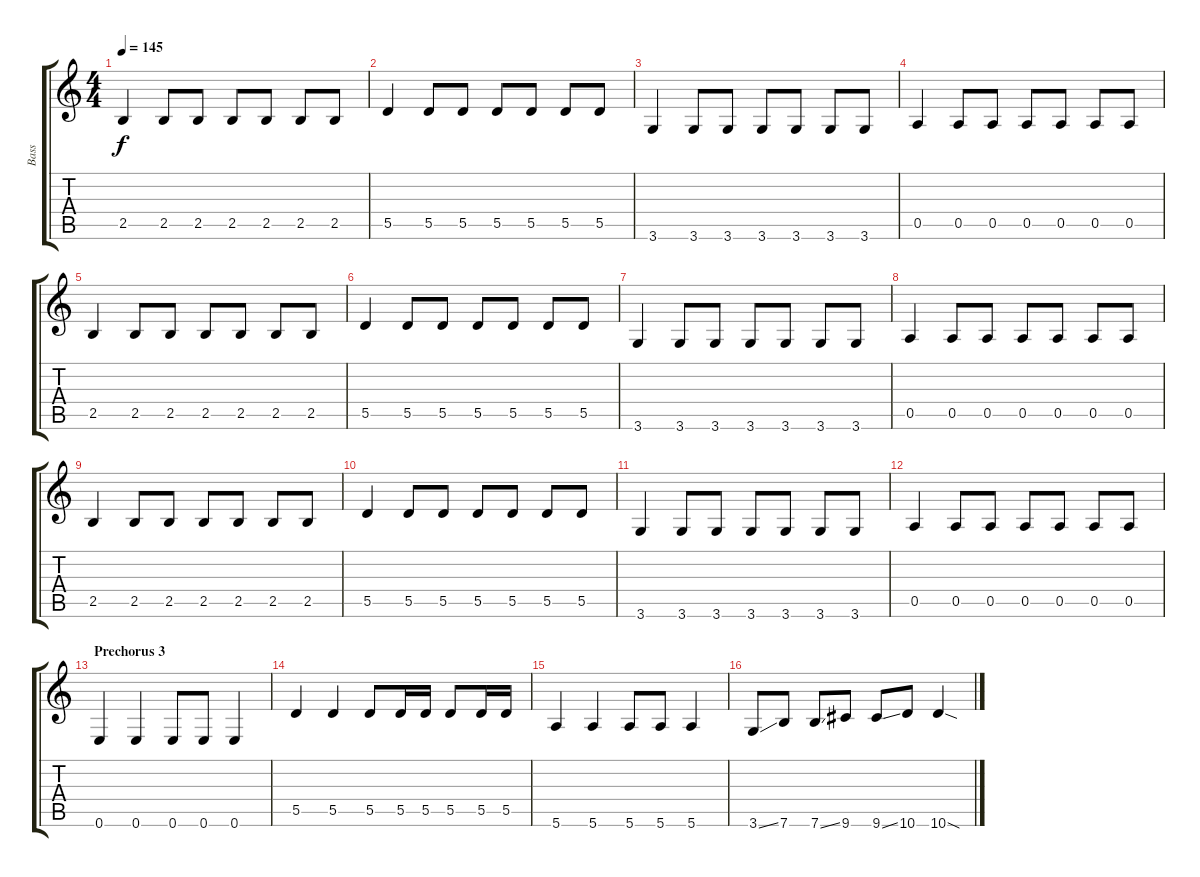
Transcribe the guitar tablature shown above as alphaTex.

\track ("Bass" "Bass") {instrument electricbassfinger}
\staff {score tabs}
\tuning (E4 B3 G3 D3 A2 E2) {hide}
\ts (4 4)
\tempo 145
\clef g2
\ks c
2.5.4{dy f} 2.5.8 2.5.8 2.5.8 2.5.8 2.5.8 2.5.8 |
5.5.4 5.5.8 5.5.8 5.5.8 5.5.8 5.5.8 5.5.8 |
3.6.4 3.6.8 3.6.8 3.6.8 3.6.8 3.6.8 3.6.8 |
0.5.4 0.5.8 0.5.8 0.5.8 0.5.8 0.5.8 0.5.8 |
\section ("" "")
2.5.4 2.5.8 2.5.8 2.5.8 2.5.8 2.5.8 2.5.8 |
5.5.4 5.5.8 5.5.8 5.5.8 5.5.8 5.5.8 5.5.8 |
3.6.4 3.6.8 3.6.8 3.6.8 3.6.8 3.6.8 3.6.8 |
0.5.4 0.5.8 0.5.8 0.5.8 0.5.8 0.5.8 0.5.8 |
2.5.4 2.5.8 2.5.8 2.5.8 2.5.8 2.5.8 2.5.8 |
5.5.4 5.5.8 5.5.8 5.5.8 5.5.8 5.5.8 5.5.8 |
3.6.4 3.6.8 3.6.8 3.6.8 3.6.8 3.6.8 3.6.8 |
0.5.4 0.5.8 0.5.8 0.5.8 0.5.8 0.5.8 0.5.8 |
\section ("" "Prechorus 3")
0.6.4 0.6.4 0.6.8 0.6.8 0.6.4 |
5.5.4 5.5.4 5.5.8 5.5.16 5.5.16 5.5.8 5.5.16 5.5.16 |
5.6.4 5.6.4 5.6.8 5.6.8 5.6.4 |
3.6{ss}.8 7.6.8 7.6{ss}.8 9.6.8 9.6{ss}.8 10.6.8 10.6{sod}.4
